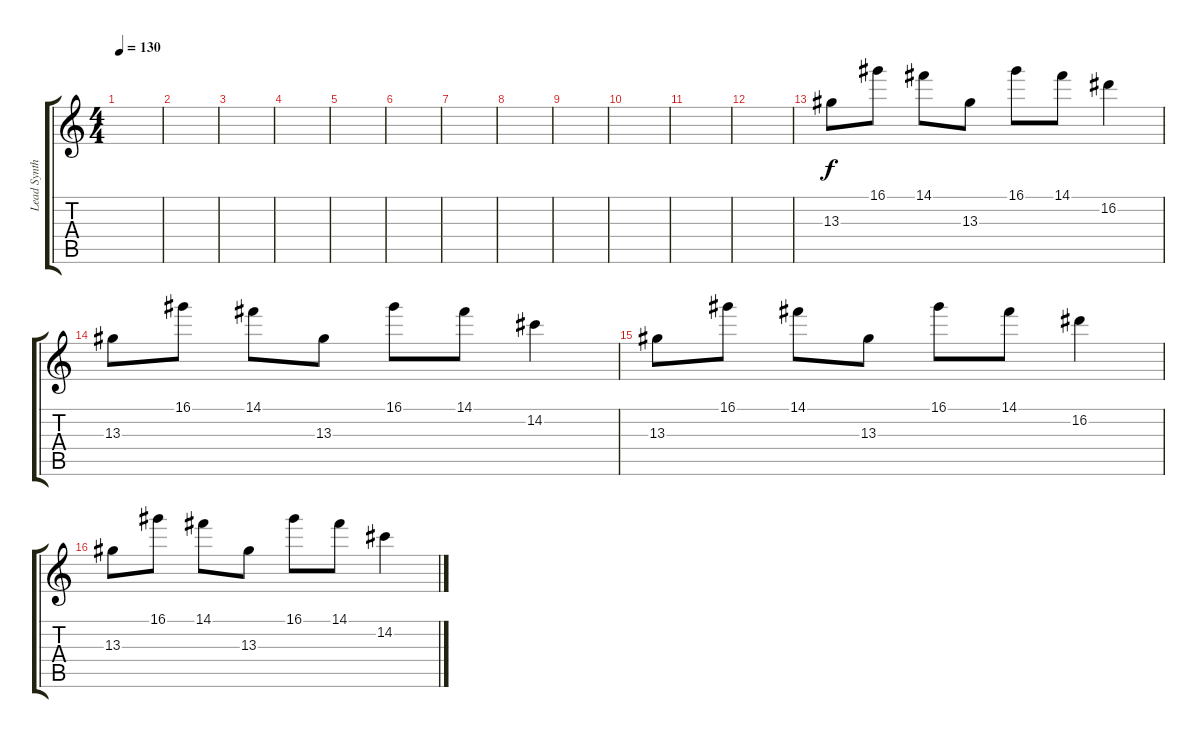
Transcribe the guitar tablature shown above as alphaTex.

\track ("Lead Synth Right Ch." "Lead Synth") {instrument overdrivenguitar}
\staff {score tabs}
\tuning (E4 B3 G3 D3 A2 E2) {hide}
\ts (4 4)
\tempo 130
\clef g2
\ks c
|
|
|
|
|
|
|
|
|
|
|
|
13.3.8 16.1.8 14.1.8 13.3.8 16.1.8 14.1.8 16.2.4 |
13.3.8 16.1.8 14.1.8 13.3.8 16.1.8 14.1.8 14.2.4 |
13.3.8 16.1.8 14.1.8 13.3.8 16.1.8 14.1.8 16.2.4 |
13.3.8 16.1.8 14.1.8 13.3.8 16.1.8 14.1.8 14.2.4
